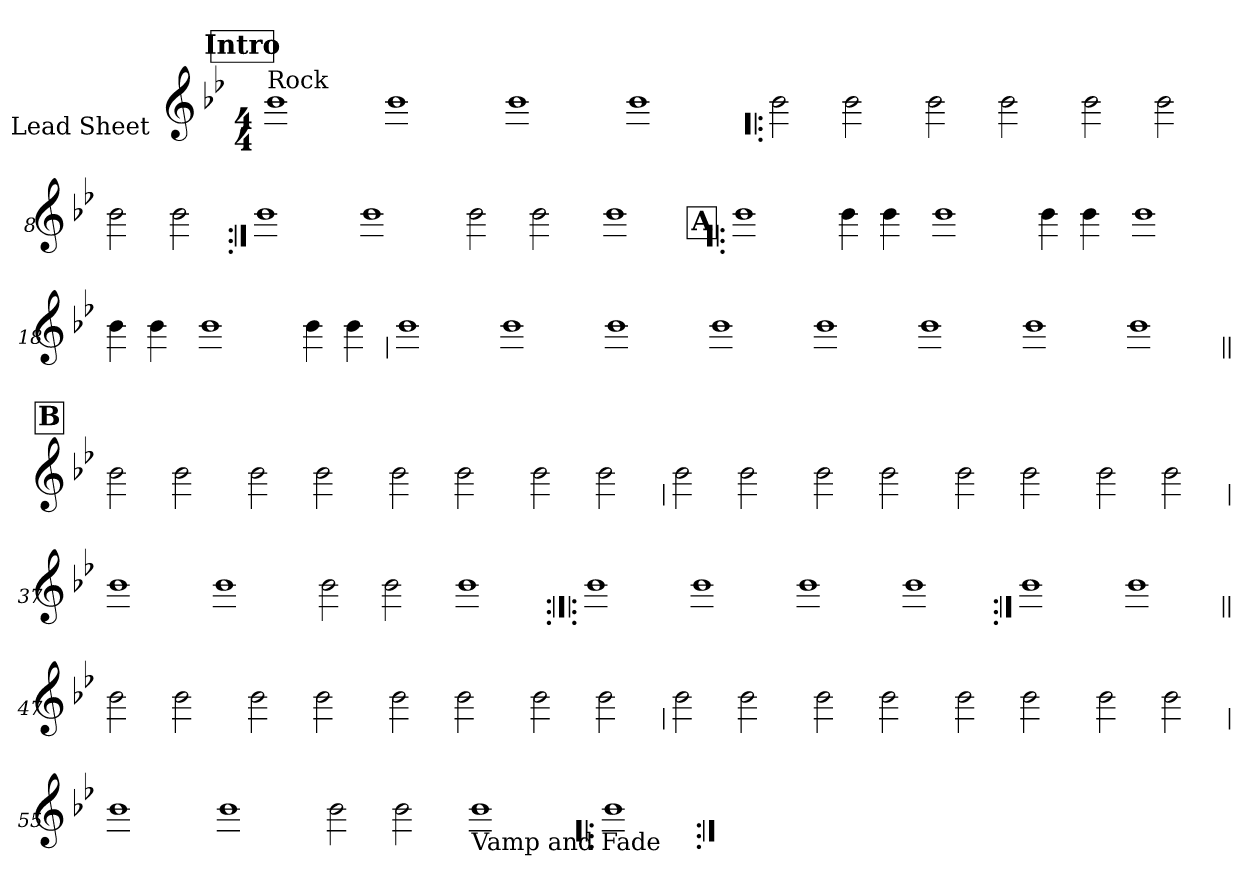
**kern
*part1
*staff1
*I"Lead Sheet
*stria0
*clefG2
*k[b-e-]
*g:
*M4/4
*MM129
!!LO:REH:place=s1:a:t=Intro
=1||
!LO:TX:a:t=Rock
1b-
=2-
1b-
=3-
1b-
=4-
1b-
!!LO:LB:g=z
=5!|:
2b-
2b-
=6-
2b-
2b-
=7-
2b-
2b-
=8-
2b-
2b-
!!LO:LB:g=z
=9:|!
1b-
=10-
1b-
=11-
2b-
2b-
=12-
1b-
!!LO:LB:g=z
!!LO:REH:place=s1:a:t=A
=13!|:
1b-
=14-
4b-
4b-
=15-
1b-
=16-
4b-
4b-
=17-
1b-
=18-
4b-
4b-
=19-
1b-
=20-
4b-
4b-
!!LO:LB:g=z
=21
1b-
=22-
1b-
=23-
1b-
=24-
1b-
=25-
1b-
=26-
1b-
=27-
1b-
=28-
1b-
!!LO:LB:g=z
!!LO:REH:place=s1:a:t=B
=29||
2b-
2b-
=30-
2b-
2b-
=31-
2b-
2b-
=32-
2b-
2b-
!!LO:LB:g=z
=33
2b-
2b-
=34-
2b-
2b-
=35-
2b-
2b-
=36-
2b-
2b-
!!LO:LB:g=z
=37
1b-
=38-
1b-
=39-
2b-
2b-
=40-
1b-
!!LO:LB:g=z
=41:|!|:
1b-
=42-
1b-
=43-
1b-
=44-
1b-
=45:|!
1b-
=46-
1b-
!!LO:LB:g=z
=47||
2b-
2b-
=48-
2b-
2b-
=49-
2b-
2b-
=50-
2b-
2b-
!!LO:LB:g=z
=51
2b-
2b-
=52-
2b-
2b-
=53-
2b-
2b-
=54-
2b-
2b-
!!LO:LB:g=z
=55
1b-
=56-
1b-
=57-
2b-
2b-
=58-
!LO:TX:b:t=Vamp and Fade
1b-
=59!|:
1b-
=:|!
*-
